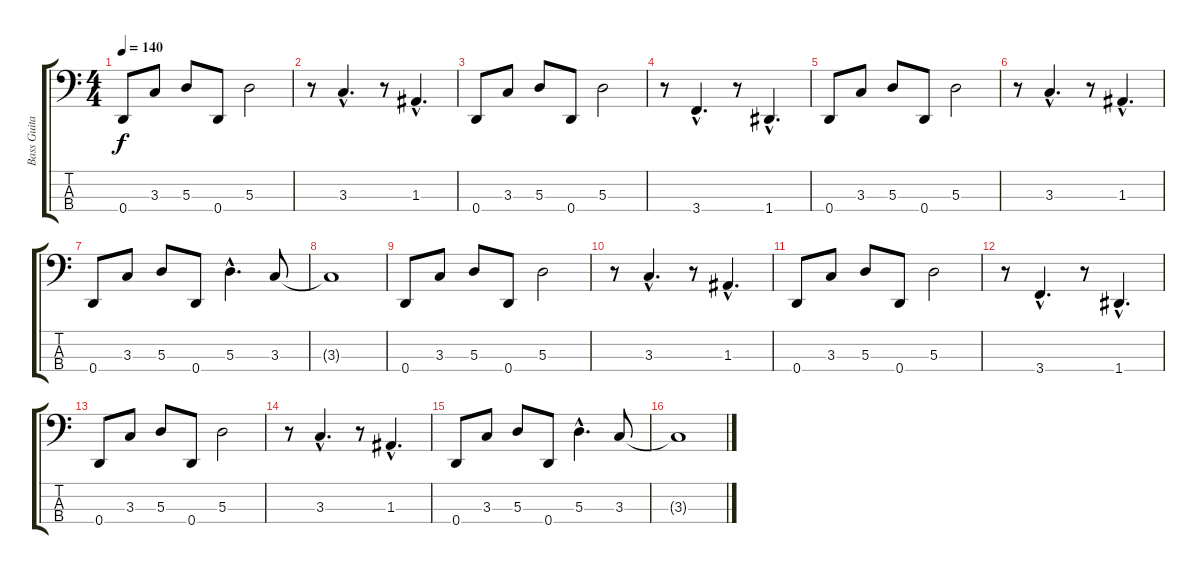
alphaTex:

\track ("Bass Guitar" "Bass Guita") {instrument electricbasspick}
\staff {score tabs}
\tuning (G2 D2 A1 D1) {hide}
\ts (4 4)
\tempo 140
\clef f4
\ks c
0.4.8{dy f} 3.3.8 5.3.8 0.4.8 5.3.2 |
r.8 3.3{hac}.4{d} r.8 1.3{hac}.4{d} |
0.4.8 3.3.8 5.3.8 0.4.8 5.3.2 |
r.8 3.4{hac}.4{d} r.8 1.4{hac}.4{d} |
0.4.8 3.3.8 5.3.8 0.4.8 5.3.2 |
r.8 3.3{hac}.4{d} r.8 1.3{hac}.4{d} |
0.4.8 3.3.8 5.3.8 0.4.8 5.3{hac}.4{d} 3.3.8 |
3.3{t}.1 |
0.4.8 3.3.8 5.3.8 0.4.8 5.3.2 |
r.8 3.3{hac}.4{d} r.8 1.3{hac}.4{d} |
0.4.8 3.3.8 5.3.8 0.4.8 5.3.2 |
r.8 3.4{hac}.4{d} r.8 1.4{hac}.4{d} |
0.4.8 3.3.8 5.3.8 0.4.8 5.3.2 |
r.8 3.3{hac}.4{d} r.8 1.3{hac}.4{d} |
0.4.8 3.3.8 5.3.8 0.4.8 5.3{hac}.4{d} 3.3.8 |
3.3{t}.1
